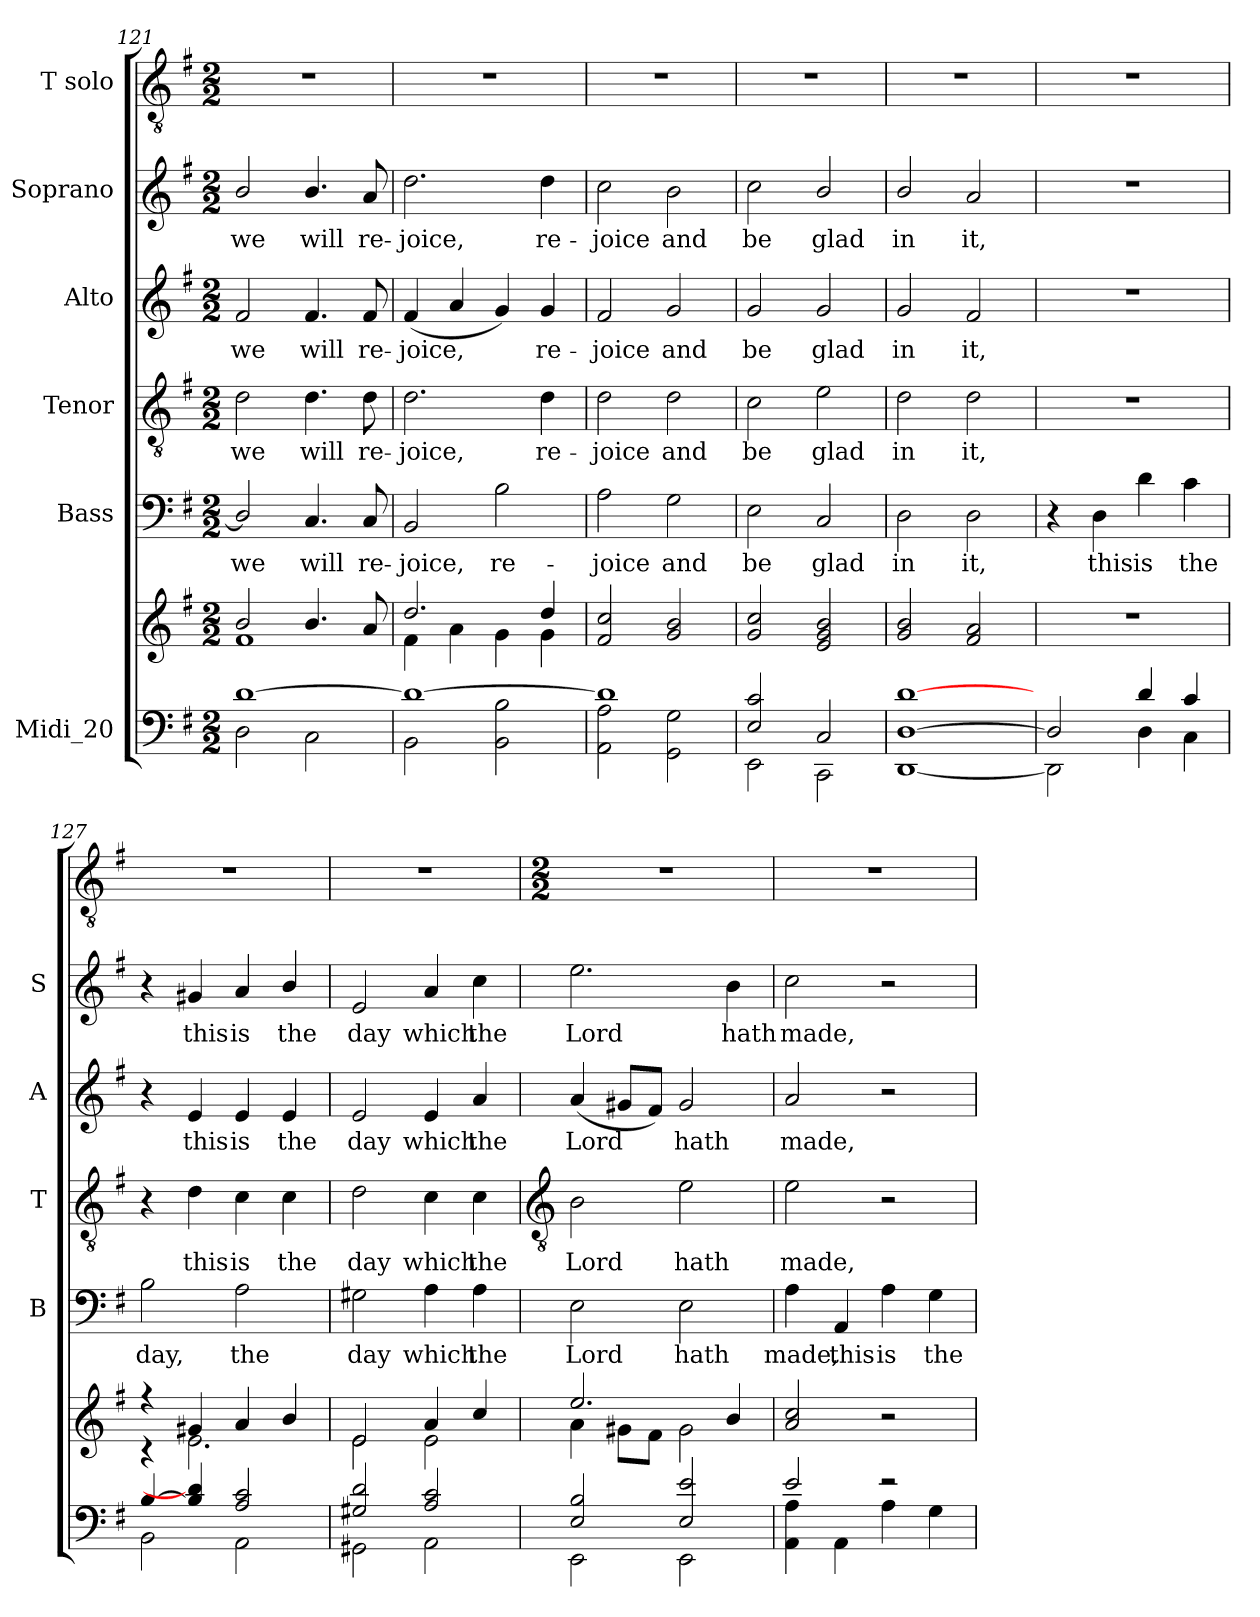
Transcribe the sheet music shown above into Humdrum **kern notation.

**kern	**kern	**kern	**text	**kern	**text	**kern	**text	**kern	**text	**kern
*part6	*part6	*part5	*part5	*part4	*part4	*part3	*part3	*part2	*part2	*part1
*staff7	*staff6	*staff5	*staff5	*staff4	*staff4	*staff3	*staff3	*staff2	*staff2	*staff1
*I"Midi_20	*	*I"Bass	*	*I"Tenor	*	*I"Alto	*	*I"Soprano	*	*I"T solo
*	*	*I'B	*	*I'T	*	*I'A	*	*I'S	*	*
*clefF4	*clefG2	*clefF4	*	*clefGv2	*	*clefG2	*	*clefG2	*	*clefGv2
*k[f#]	*k[f#]	*k[f#]	*	*k[f#]	*	*k[f#]	*	*k[f#]	*	*k[f#]
*G:	*G:	*G:	*	*G:	*	*G:	*	*G:	*	*G:
*M2/2	*M2/2	*M2/2	*	*M2/2	*	*M2/2	*	*M2/2	*	*M2/2
=121	=121	=121	=121	=121	=121	=121	=121	=121	=121	=121
*^	*^	*	*	*	*	*	*	*	*	*
!	!	!	!	!	!LO:LY:b	!	!LO:LY:b	!	!LO:LY:b	!	!LO:LY:b	!
[1d/	2D\	2b/	1f#\	2D/]	we	2d	we	2f#	we	2b/	we	1r
!	!	!	!	!	!LO:LY:b	!	!LO:LY:b	!	!LO:LY:b	!	!LO:LY:b	!
.	2C\	4.b/	.	4.C	will	4.d	will	4.f#	will	4.b/	will	.
!	!	!	!	!	!LO:LY:b	!	!LO:LY:b	!	!LO:LY:b	!	!LO:LY:b	!
.	.	8a/	.	8C	re-	8d	re-	8f#	re-	8a	re-	.
=122	=122	=122	=122	=122	=122	=122	=122	=122	=122	=122	=122	=122
!	!	!	!	!	!LO:LY:b	!	!LO:LY:b	!	!LO:LY:b	!	!LO:LY:b	!
1d/_	2BB\	2.dd/	4f#\	2BB	-joice,	2.d	-joice,	(<4f#	-joice,	2.dd	-joice,	1r
.	.	.	4a\	.	.	.	.	4a	.	.	.	.
!	!	!	!	!	!LO:LY:b	!	!	!	!	!	!	!
.	2BB\ 2B\	.	4g\	2B	re-	.	.	4g)	.	.	.	.
!	!	!	!	!	!	!	!LO:LY:b	!	!LO:LY:b	!	!LO:LY:b	!
.	.	4dd/	4g\	.	.	4d	re-	4g	re-	4dd	re-	.
=123	=123	=123	=123	=123	=123	=123	=123	=123	=123	=123	=123	=123
!	!	!	!	!	!LO:LY:b	!	!LO:LY:b	!	!LO:LY:b	!	!LO:LY:b	!
1d/]	2AA\ 2A\	2f#/ 2cc/	2ryy	2A	-joice	2d	-joice	2f#	-joice	2cc	-joice	1r
!	!	!	!	!	!LO:LY:b	!	!LO:LY:b	!	!LO:LY:b	!	!LO:LY:b	!
.	2GG\ 2G\	2g/ 2b/	2ryy	2G	and	2d	and	2g	and	2b	and	.
=124	=124	=124	=124	=124	=124	=124	=124	=124	=124	=124	=124	=124
!	!	!	!	!	!LO:LY:b	!	!LO:LY:b	!	!LO:LY:b	!	!LO:LY:b	!
2E/ 2c/	2EE\	2g/ 2cc/	2ryy	2E	be	2c	be	2g	be	2cc	be	1r
!	!	!	!	!	!LO:LY:b	!	!LO:LY:b	!	!LO:LY:b	!	!LO:LY:b	!
2C/	2CC\	2e/ 2g/ 2b/	2ryy	2C	glad	2e	glad	2g	glad	2b/	glad	.
=125	=125	=125	=125	=125	=125	=125	=125	=125	=125	=125	=125	=125
!	!	!	!	!	!LO:LY:b	!	!LO:LY:b	!	!LO:LY:b	!	!LO:LY:b	!
[1D/ [1d/	[1DD\	2g/ 2b/	2ryy	2D	in	2d	in	2g	in	2b/	in	1r
!	!	!	!	!	!LO:LY:b	!	!LO:LY:b	!	!LO:LY:b	!	!LO:LY:b	!
.	.	2f#/ 2a/	2ryy	2D	it,	2d	it,	2f#	it,	2a	it,	.
=126	=126	=126	=126	=126	=126	=126	=126	=126	=126	=126	=126	=126
2D/]	2DD\]	1r	2ryy	4r	.	1r	.	1r	.	1r	.	1r
!	!	!	!	!	!LO:LY:b	!	!	!	!	!	!	!
.	.	.	.	4D	this	.	.	.	.	.	.	.
!	!	!	!	!	!LO:LY:b	!	!	!	!	!	!	!
4d/	4D\	.	2ryy	4d	is	.	.	.	.	.	.	.
!	!	!	!	!	!LO:LY:b	!	!	!	!	!	!	!
4c/	4C\	.	.	4c	the	.	.	.	.	.	.	.
=127	=127	=127	=127	=127	=127	=127	=127	=127	=127	=127	=127	=127
!	!	!	!	!	!LO:LY:b	!	!	!	!	!	!	!
[4B/	2BB\	4r	4r	2B	day,	4r	.	4r	.	4r	.	1r
!	!	!	!	!	!	!	!LO:LY:b	!	!LO:LY:b	!	!LO:LY:b	!
4B/] 4d/]	.	4g#X/	2.e\	.	.	4d	this	4e	this	4g#X	this	.
!	!	!	!	!	!LO:LY:b	!	!LO:LY:b	!	!LO:LY:b	!	!LO:LY:b	!
2A/ 2c/	2AA\	4a/	.	2A	the	4c	is	4e	is	4a	is	.
!	!	!	!	!	!	!	!LO:LY:b	!	!LO:LY:b	!	!LO:LY:b	!
.	.	4b/	.	.	.	4c	the	4e	the	4b/	the	.
=128	=128	=128	=128	=128	=128	=128	=128	=128	=128	=128	=128	=128
!	!	!	!	!	!LO:LY:b	!	!LO:LY:b	!	!LO:LY:b	!	!LO:LY:b	!
2G#X/ 2d/	2GG#X\	2e/	2e\	2G#X	day	2d	day	2e	day	2e	day	1r
!	!	!	!	!	!LO:LY:b	!	!LO:LY:b	!	!LO:LY:b	!	!LO:LY:b	!
2A/ 2c/	2AA\	4a/	2e\	4A	which	4c	which	4e	which	4a	which	.
!	!	!	!	!	!LO:LY:b	!	!LO:LY:b	!	!LO:LY:b	!	!LO:LY:b	!
.	.	4cc/	.	4A	the	4c	the	4a	the	4cc	the	.
!!LO:LB:g=z
=129	=129	=129	=129	=129	=129	=129	=129	=129	=129	=129	=129	=129
*	*	*	*	*	*	*clefGv2	*	*	*	*	*	*
*	*	*	*	*	*	*	*	*	*	*	*	*M2/2
!	!	!	!	!	!LO:LY:b	!	!LO:LY:b	!	!LO:LY:b	!	!LO:LY:b	!
2E/ 2B/	2EE\	2.ee/	4a\	2E	Lord	2B	Lord	(<4a	Lord	2.ee	Lord	1r
.	.	.	8g#X\L	.	.	.	.	8g#XL	.	.	.	.
.	.	.	8f#\J	.	.	.	.	8f#J)	.	.	.	.
!	!	!	!	!	!LO:LY:b	!	!LO:LY:b	!	!LO:LY:b	!	!	!
2E/ 2e/	2EE\	.	2g#\	2E	hath	2e	hath	2g#	hath	.	.	.
!	!	!	!	!	!	!	!	!	!	!	!LO:LY:b	!
.	.	4b/	.	.	.	.	.	.	.	4b	hath	.
=130	=130	=130	=130	=130	=130	=130	=130	=130	=130	=130	=130	=130
!	!	!	!	!	!LO:LY:b	!	!LO:LY:b	!	!LO:LY:b	!	!LO:LY:b	!
2e/	4AA\ 4A\	2a/ 2cc/	2ryy	4A	made,	2e	made,	2a	made,	2cc	made,	1r
!	!	!	!	!	!LO:LY:b	!	!	!	!	!	!	!
.	4AA\	.	.	4AA	this	.	.	.	.	.	.	.
!	!	!	!	!	!LO:LY:b	!	!	!	!	!	!	!
2r	4A\	2r	2ryy	4A	is	2r	.	2r	.	2r	.	.
!	!	!	!	!	!LO:LY:b	!	!	!	!	!	!	!
.	4G\	.	.	4G	the	.	.	.	.	.	.	.
*v	*v	*	*	*	*	*	*	*	*	*	*	*
*	*v	*v	*	*	*	*	*	*	*	*	*
=	=	=	=	=	=	=	=	=	=	=
*-	*-	*-	*-	*-	*-	*-	*-	*-	*-	*-
